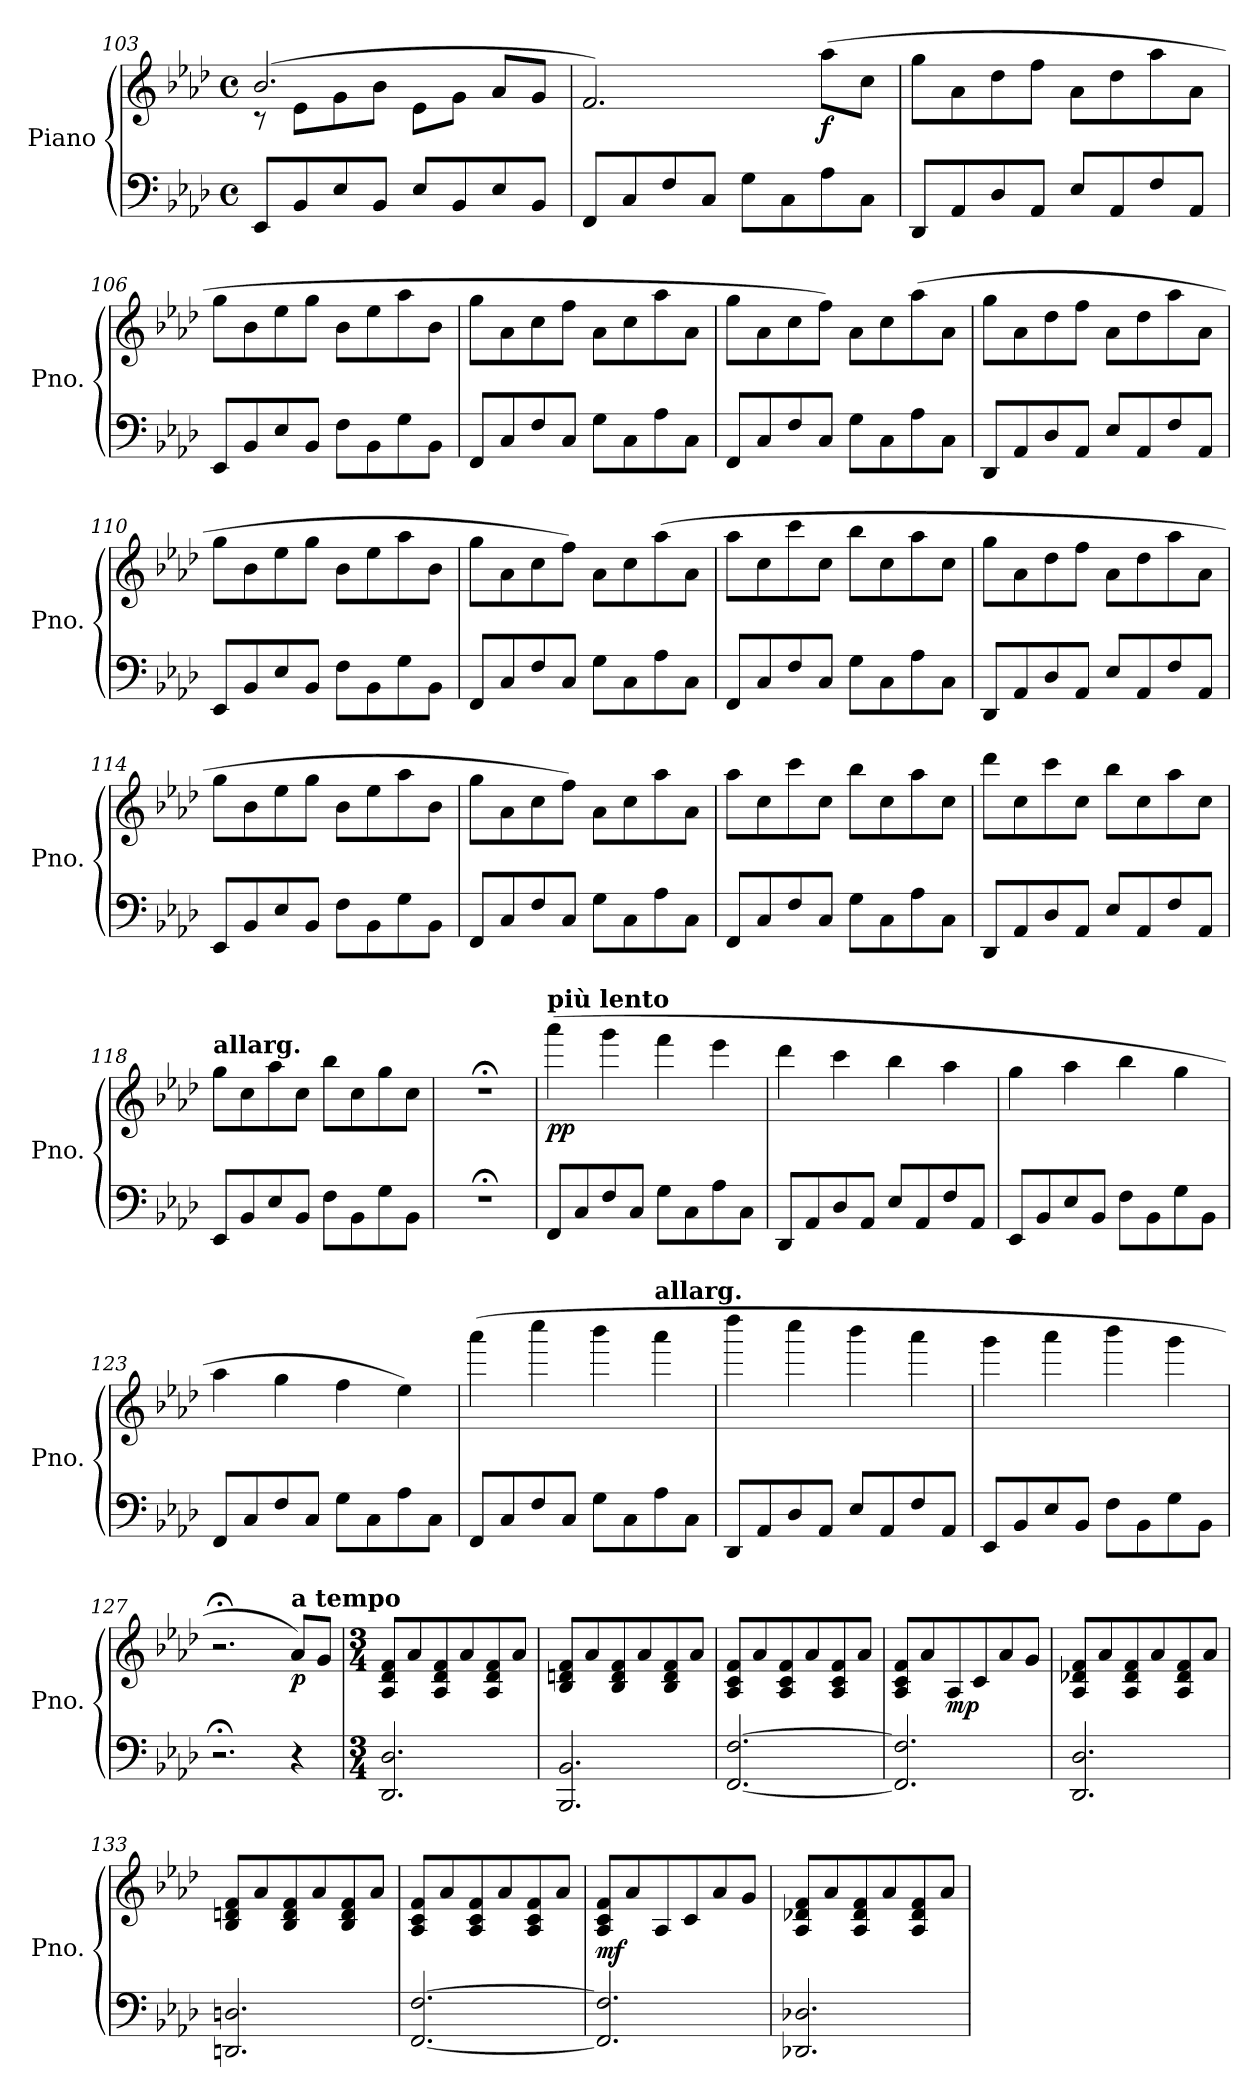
**kern	**kern	**dynam
*part1	*part1	*part1
*staff2	*staff1	*staff1/2
*I"Piano	*	*
*I'Pno.	*	*
!!LO:LB:g=z
*clefF4	*clefG2	*
*k[b-e-a-d-]	*k[b-e-a-d-]	*
*M4/4	*M4/4	*
*met(c)	*met(c)	*
=103	=103	=103
*	*^	*
8EE-/L	(>2.b-/	8r	.
8BB-/	.	8e-\L	.
8E-/	.	8g\	.
8BB-/J	.	8b-\J	.
8E-/L	.	8e-\L	.
8BB-/	.	8g\J	.
8E-/	8a-/L	4ryy	.
8BB-/J	8g/J	.	.
*	*v	*v	*
=104	=104	=104
8FF/L	2.f/)	.
8C/	.	.
8F/	.	.
8C/J	.	.
8G\L	.	.
8C\	.	.
!	!	!LO:DY:b
8A-\	(>8aa-\L	f
8C\J	8cc\J	.
=105	=105	=105
8DD-/L	8gg\L	.
8AA-/	8a-\	.
8D-/	8dd-\	.
8AA-/J	8ff\J	.
8E-/L	8a-\L	.
8AA-/	8dd-\	.
8F/	8aa-\	.
8AA-/J	8a-\J	.
=106	=106	=106
8EE-/L	8gg\L	.
8BB-/	8b-\	.
8E-/	8ee-\	.
8BB-/J	8gg\J	.
8F\L	8b-\L	.
8BB-\	8ee-\	.
8G\	8aa-\	.
8BB-\J	8b-\J	.
=107	=107	=107
8FF/L	8gg\L	.
8C/	8a-\	.
8F/	8cc\	.
8C/J	8ff\J	.
8G\L	8a-\L	.
8C\	8cc\	.
8A-\	8aa-\	.
8C\J	8a-\J	.
=108	=108	=108
8FF/L	8gg\L	.
8C/	8a-\	.
8F/	8cc\	.
8C/J	8ff\J)	.
8G\L	8a-\L	.
8C\	8cc\	.
8A-\	(>8aa-\	.
8C\J	8a-\J	.
!!LO:LB:g=z
=109	=109	=109
8DD-/L	8gg\L	.
8AA-/	8a-\	.
8D-/	8dd-\	.
8AA-/J	8ff\J	.
8E-/L	8a-\L	.
8AA-/	8dd-\	.
8F/	8aa-\	.
8AA-/J	8a-\J	.
=110	=110	=110
8EE-/L	8gg\L	.
8BB-/	8b-\	.
8E-/	8ee-\	.
8BB-/J	8gg\J	.
8F\L	8b-\L	.
8BB-\	8ee-\	.
8G\	8aa-\	.
8BB-\J	8b-\J	.
=111	=111	=111
8FF/L	8gg\L	.
8C/	8a-\	.
8F/	8cc\	.
8C/J	8ff\J)	.
8G\L	8a-\L	.
8C\	8cc\	.
8A-\	(>8aa-\	.
8C\J	8a-\J	.
=112	=112	=112
8FF/L	8aa-\L	.
8C/	8cc\	.
8F/	8ccc\	.
8C/J	8cc\J	.
8G\L	8bb-\L	.
8C\	8cc\	.
8A-\	8aa-\	.
8C\J	8cc\J	.
=113	=113	=113
8DD-/L	8gg\L	.
8AA-/	8a-\	.
8D-/	8dd-\	.
8AA-/J	8ff\J	.
8E-/L	8a-\L	.
8AA-/	8dd-\	.
8F/	8aa-\	.
8AA-/J	8a-\J	.
=114	=114	=114
8EE-/L	8gg\L	.
8BB-/	8b-\	.
8E-/	8ee-\	.
8BB-/J	8gg\J	.
8F\L	8b-\L	.
8BB-\	8ee-\	.
8G\	8aa-\	.
8BB-\J	8b-\J	.
!!LO:LB:g=z
=115	=115	=115
8FF/L	8gg\L	.
8C/	8a-\	.
8F/	8cc\	.
8C/J	8ff\J)	.
8G\L	8a-\L	.
8C\	8cc\	.
8A-\	(>8aa-\	.
8C\J	8a-\J	.
=116	=116	=116
8FF/L	8aa-\L	.
8C/	8cc\	.
8F/	8ccc\	.
8C/J	8cc\J	.
8G\L	8bb-\L	.
8C\	8cc\	.
8A-\	8aa-\	.
8C\J	8cc\J	.
=117	=117	=117
8DD-/L	8ddd-\L	.
8AA-/	8cc\	.
8D-/	8ccc\	.
8AA-/J	8cc\J	.
8E-/L	8bb-\L	.
8AA-/	8cc\	.
8F/	8aa-\	.
8AA-/J	8cc\J	.
=118	=118	=118
!	!LO:TX:a:B:t=allarg.	!
8EE-/L	8gg\L	.
8BB-/	8cc\	.
8E-/	8aa-\	.
8BB-/J	8cc\J	.
8F\L	8bb-\L	.
8BB-\	8cc\	.
8G\	8gg\	.
8BB-\J	8cc\J	.
=119	=119	=119
1r;<	1r;<)	.
=120	=120	=120
!	!LO:TX:a:B:t=più lento	!
!	!	!LO:DY:b
8FF/L	(>4aaa-\	pp
8C/	.	.
8F/	4ggg\	.
8C/J	.	.
8G\L	4fff\	.
8C\	.	.
8A-\	4eee-\	.
8C\J	.	.
!!LO:PB:g=z
=121	=121	=121
8DD-/L	4ddd-\	.
8AA-/	.	.
8D-/	4ccc\	.
8AA-/J	.	.
8E-/L	4bb-\	.
8AA-/	.	.
8F/	4aa-\	.
8AA-/J	.	.
=122	=122	=122
8EE-/L	4gg\	.
8BB-/	.	.
8E-/	4aa-\	.
8BB-/J	.	.
8F\L	4bb-\	.
8BB-\	.	.
8G\	4gg\	.
8BB-\J	.	.
=123	=123	=123
8FF/L	4aa-\	.
8C/	.	.
8F/	4gg\	.
8C/J	.	.
8G\L	4ff\	.
8C\	.	.
8A-\	4ee-\)	.
8C\J	.	.
=124	=124	=124
8FF/L	(>4aaa-\	.
8C/	.	.
8F/	4cccc\	.
8C/J	.	.
8G\L	4bbb-\	.
8C\	.	.
!	!LO:TX:a:B:t=allarg.	!
8A-\	4aaa-\	.
8C\J	.	.
=125	=125	=125
8DD-/L	4dddd-\	.
8AA-/	.	.
8D-/	4cccc\	.
8AA-/J	.	.
8E-/L	4bbb-\	.
8AA-/	.	.
8F/	4aaa-\	.
8AA-/J	.	.
=126	=126	=126
8EE-/L	4ggg\	.
8BB-/	.	.
8E-/	4aaa-\	.
8BB-/J	.	.
8F\L	4bbb-\	.
8BB-\	.	.
8G\	4ggg\	.
8BB-\J	.	.
!!LO:LB:g=z
=127	=127	=127
2.r;<	2.r;<	.
!	!LO:TX:a:B:t=a tempo	!
!	!	!LO:DY:b
4r	8a-/L)	p
.	8g/J	.
=128	=128	=128
*M3/4	*M3/4	*
2.DD-/ 2.D-/	8A-/ 8d-/ 8f/L	.
.	8a-/	.
.	8A-/ 8d-/ 8f/	.
.	8a-/	.
.	8A-/ 8d-/ 8f/	.
.	8a-/J	.
=129	=129	=129
2.BBB-/ 2.BB-/	8B-/ 8dn/ 8f/L	.
.	8a-/	.
.	8B-/ 8d/ 8f/	.
.	8a-/	.
.	8B-/ 8d/ 8f/	.
.	8a-/J	.
=130	=130	=130
[2.FF/ [2.F/	8A-/ 8c/ 8f/L	.
.	8a-/	.
.	8A-/ 8c/ 8f/	.
.	8a-/	.
.	8A-/ 8c/ 8f/	.
.	8a-/J	.
=131	=131	=131
2.FF/] 2.F/]	8A-/ 8c/ 8f/L	.
.	8a-/	.
!	!	!LO:DY:b
.	8A-/	mp
.	8c/	.
.	8a-/	.
.	8g/J	.
=132	=132	=132
2.DD-/ 2.D-/	8A-/ 8d-X/ 8f/L	.
.	8a-/	.
.	8A-/ 8d-/ 8f/	.
.	8a-/	.
.	8A-/ 8d-/ 8f/	.
.	8a-/J	.
!!LO:LB:g=z
=133	=133	=133
2.DDn/ 2.Dn/	8B-/ 8dn/ 8f/L	.
.	8a-/	.
.	8B-/ 8d/ 8f/	.
.	8a-/	.
.	8B-/ 8d/ 8f/	.
.	8a-/J	.
=134	=134	=134
[2.FF/ [2.F/	8A-/ 8c/ 8f/L	.
.	8a-/	.
.	8A-/ 8c/ 8f/	.
.	8a-/	.
.	8A-/ 8c/ 8f/	.
.	8a-/J	.
=135	=135	=135
!	!	!LO:DY:a=2
2.FF/] 2.F/]	8A-/ 8c/ 8f/L	mf
.	8a-/	.
.	8A-/	.
.	8c/	.
.	8a-/	.
.	8g/J	.
=136	=136	=136
2.DD-X/ 2.D-X/	8A-/ 8d-X/ 8f/L	.
.	8a-/	.
.	8A-/ 8d-/ 8f/	.
.	8a-/	.
.	8A-/ 8d-/ 8f/	.
.	8a-/J	.
=	=	=
*-	*-	*-
